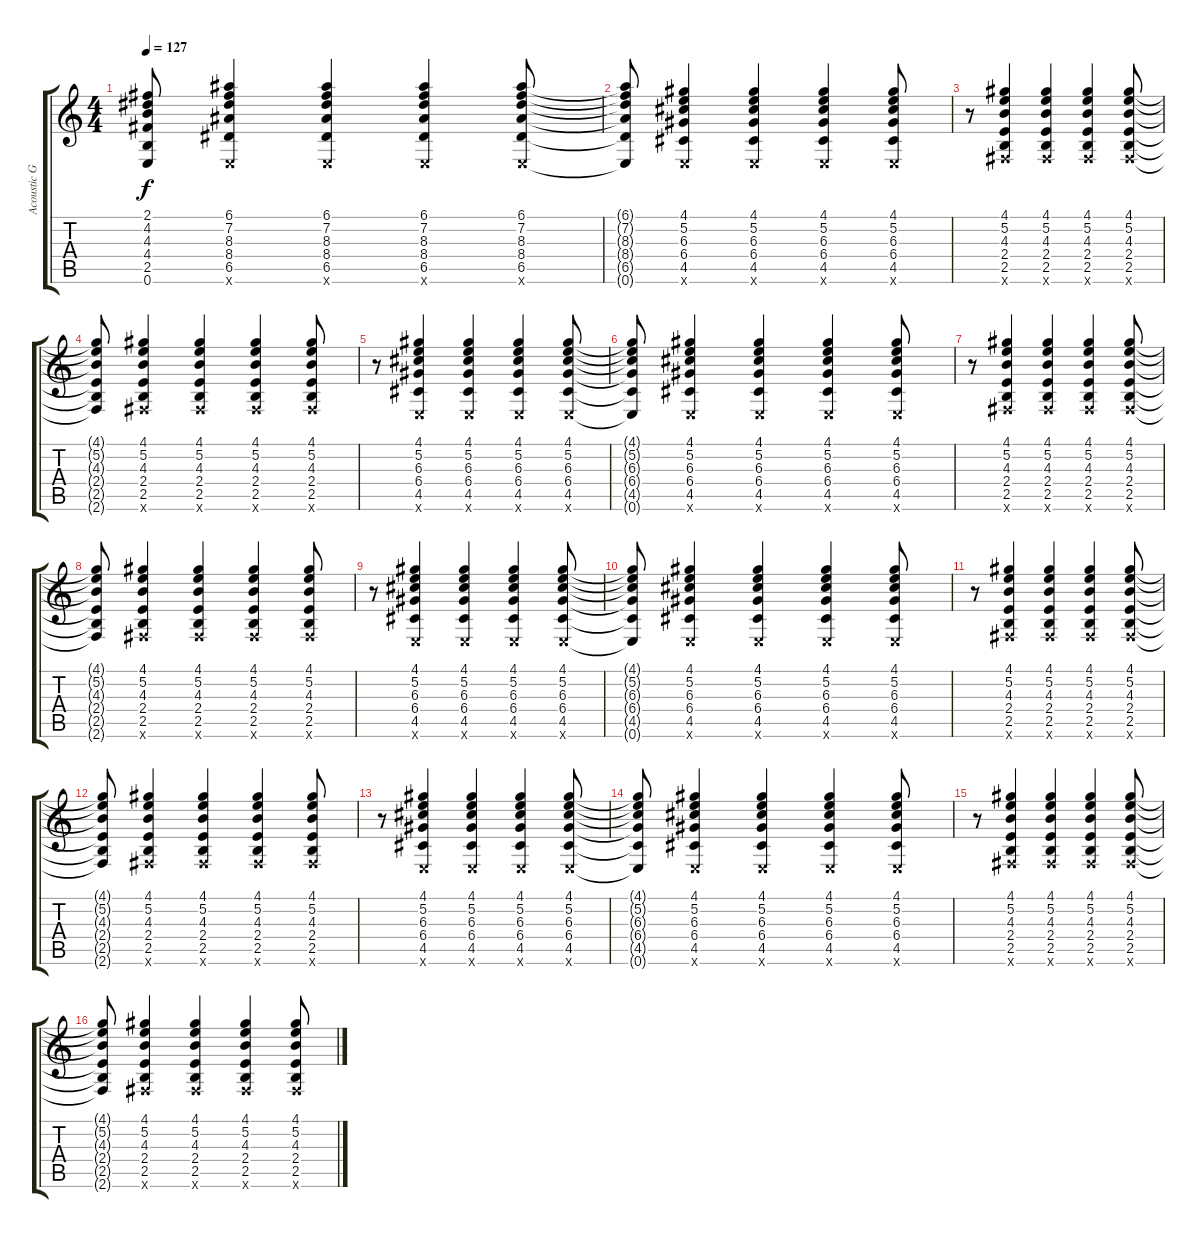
\track ("Acoustic Guitar" "Acoustic G") {instrument acousticguitarsteel}
\staff {score tabs}
\tuning (E4 B3 G3 D3 A2 E2) {hide}
\ts (4 4)
\tempo 127
\clef g2
\ks c
(2.1{t} 4.2{t} 4.3{t} 4.4{t} 2.5{t} 0.6{t}).8{dy f} (6.1 7.2 8.3 8.4 6.5 0.6{x}).4 (6.1 7.2 8.3 8.4 6.5 0.6{x}).4 (6.1 7.2 8.3 8.4 6.5 0.6{x}).4 (6.1 7.2 8.3 8.4 6.5 0.6{x}).8 |
(6.1{t} 7.2{t} 8.3{t} 8.4{t} 6.5{t} 0.6{t}).8 (4.1 5.2 6.3 6.4 4.5 0.6{x}).4 (4.1 5.2 6.3 6.4 4.5 0.6{x}).4 (4.1 5.2 6.3 6.4 4.5 0.6{x}).4 (4.1 5.2 6.3 6.4 4.5 0.6{x}).8 |
r.8{volume 5} (4.1 5.2 4.3 2.4 2.5 2.6{x}).4 (4.1 5.2 4.3 2.4 2.5 2.6{x}).4 (4.1 5.2 4.3 2.4 2.5 2.6{x}).4 (4.1 5.2 4.3 2.4 2.5 2.6{x}).8 |
(4.1{t} 5.2{t} 4.3{t} 2.4{t} 2.5{t} 2.6{t}).8{volume 5} (4.1 5.2 4.3 2.4 2.5 2.6{x}).4 (4.1 5.2 4.3 2.4 2.5 2.6{x}).4 (4.1 5.2 4.3 2.4 2.5 2.6{x}).4 (4.1 5.2 4.3 2.4 2.5 2.6{x}).8 |
r.8 (4.1 5.2 6.3 6.4 4.5 0.6{x}).4 (4.1 5.2 6.3 6.4 4.5 0.6{x}).4 (4.1 5.2 6.3 6.4 4.5 0.6{x}).4 (4.1 5.2 6.3 6.4 4.5 0.6{x}).8 |
(4.1{t} 5.2{t} 6.3{t} 6.4{t} 4.5{t} 0.6{t}).8 (4.1 5.2 6.3 6.4 4.5 0.6{x}).4 (4.1 5.2 6.3 6.4 4.5 0.6{x}).4 (4.1 5.2 6.3 6.4 4.5 0.6{x}).4 (4.1 5.2 6.3 6.4 4.5 0.6{x}).8 |
r.8{volume 5} (4.1 5.2 4.3 2.4 2.5 2.6{x}).4 (4.1 5.2 4.3 2.4 2.5 2.6{x}).4 (4.1 5.2 4.3 2.4 2.5 2.6{x}).4 (4.1 5.2 4.3 2.4 2.5 2.6{x}).8 |
(4.1{t} 5.2{t} 4.3{t} 2.4{t} 2.5{t} 2.6{t}).8{volume 5} (4.1 5.2 4.3 2.4 2.5 2.6{x}).4 (4.1 5.2 4.3 2.4 2.5 2.6{x}).4 (4.1 5.2 4.3 2.4 2.5 2.6{x}).4 (4.1 5.2 4.3 2.4 2.5 2.6{x}).8 |
r.8 (4.1 5.2 6.3 6.4 4.5 0.6{x}).4 (4.1 5.2 6.3 6.4 4.5 0.6{x}).4 (4.1 5.2 6.3 6.4 4.5 0.6{x}).4 (4.1 5.2 6.3 6.4 4.5 0.6{x}).8 |
(4.1{t} 5.2{t} 6.3{t} 6.4{t} 4.5{t} 0.6{t}).8 (4.1 5.2 6.3 6.4 4.5 0.6{x}).4 (4.1 5.2 6.3 6.4 4.5 0.6{x}).4 (4.1 5.2 6.3 6.4 4.5 0.6{x}).4 (4.1 5.2 6.3 6.4 4.5 0.6{x}).8 |
r.8{volume 5} (4.1 5.2 4.3 2.4 2.5 2.6{x}).4 (4.1 5.2 4.3 2.4 2.5 2.6{x}).4 (4.1 5.2 4.3 2.4 2.5 2.6{x}).4 (4.1 5.2 4.3 2.4 2.5 2.6{x}).8 |
(4.1{t} 5.2{t} 4.3{t} 2.4{t} 2.5{t} 2.6{t}).8{volume 5} (4.1 5.2 4.3 2.4 2.5 2.6{x}).4 (4.1 5.2 4.3 2.4 2.5 2.6{x}).4 (4.1 5.2 4.3 2.4 2.5 2.6{x}).4 (4.1 5.2 4.3 2.4 2.5 2.6{x}).8 |
r.8 (4.1 5.2 6.3 6.4 4.5 0.6{x}).4 (4.1 5.2 6.3 6.4 4.5 0.6{x}).4 (4.1 5.2 6.3 6.4 4.5 0.6{x}).4 (4.1 5.2 6.3 6.4 4.5 0.6{x}).8 |
(4.1{t} 5.2{t} 6.3{t} 6.4{t} 4.5{t} 0.6{t}).8 (4.1 5.2 6.3 6.4 4.5 0.6{x}).4 (4.1 5.2 6.3 6.4 4.5 0.6{x}).4 (4.1 5.2 6.3 6.4 4.5 0.6{x}).4 (4.1 5.2 6.3 6.4 4.5 0.6{x}).8 |
r.8{volume 5} (4.1 5.2 4.3 2.4 2.5 2.6{x}).4 (4.1 5.2 4.3 2.4 2.5 2.6{x}).4 (4.1 5.2 4.3 2.4 2.5 2.6{x}).4 (4.1 5.2 4.3 2.4 2.5 2.6{x}).8 |
(4.1{t} 5.2{t} 4.3{t} 2.4{t} 2.5{t} 2.6{t}).8{volume 5} (4.1 5.2 4.3 2.4 2.5 2.6{x}).4 (4.1 5.2 4.3 2.4 2.5 2.6{x}).4 (4.1 5.2 4.3 2.4 2.5 2.6{x}).4 (4.1 5.2 4.3 2.4 2.5 2.6{x}).8
